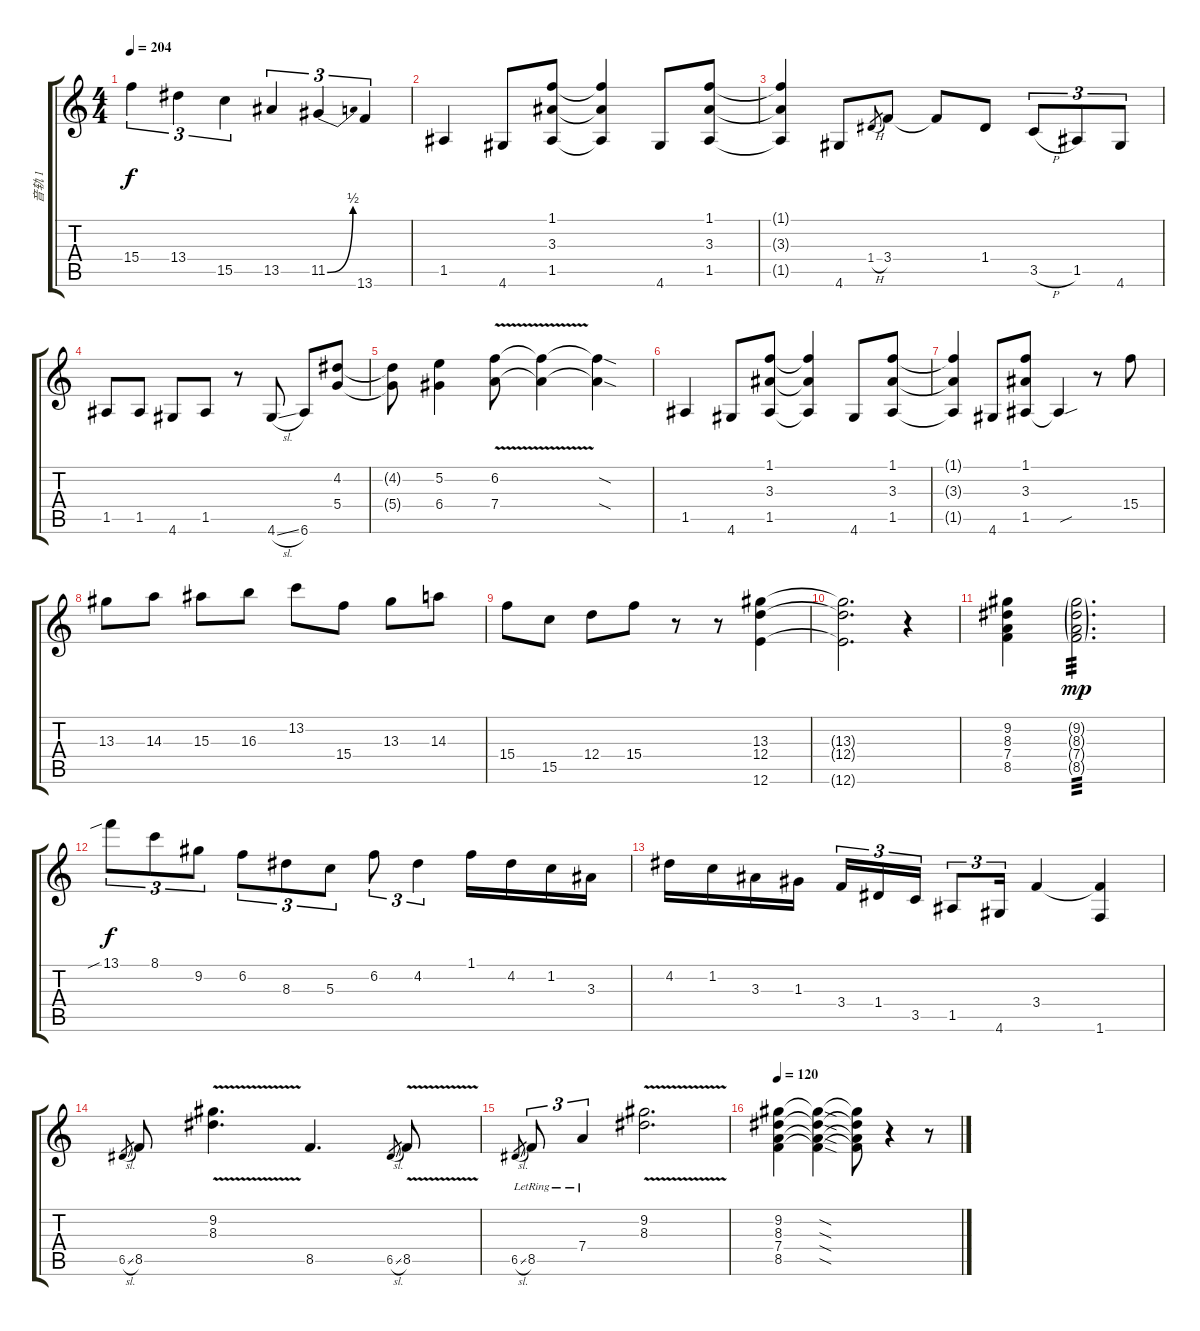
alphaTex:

\track ("音轨 1" "音轨 1") {instrument distortionguitar}
\staff {score tabs}
\tuning (E4 B3 G3 D3 A2 E2) {hide}
\ts (4 4)
\tempo 204
\clef g2
\ks c
15.4.4{tu (3 2) dy f} 13.4.4{tu (3 2)} 15.5.4{tu (3 2)} 13.5.4{tu (3 2)} 11.5{be (bend 0 0 60 2)}.4{tu (3 2)} 13.6.4{tu (3 2)} |
1.5.4 4.6.8 (1.1 3.3 1.5).8 (1.1{t} 3.3{t} 1.5{t}).4 4.6.8 (1.1 3.3 1.5).8 |
(1.1{t} 3.3{t} 1.5{t}).4 4.6.8 1.4{h}.8{gr} 3.4.8 3.4{t}.8 1.4.8 3.5{h}.8{tu (3 2)} 1.5.8{tu (3 2)} 4.6.8{tu (3 2)} |
1.5.8 1.5.8 4.6.8 1.5.8 r.8 4.6{sl}.8 6.6.8 (4.2 5.4).8 |
(4.2{t} 5.4{t}).8 (5.2 6.4).4 (6.2{v} 7.4{v}).8 (6.2{t} 7.4{t}).4 (6.2{sod t} 7.4{sod t}).4 |
1.5.4 4.6.8 (1.1 3.3 1.5).8 (1.1{t} 3.3{t} 1.5{t}).4 4.6.8 (1.1 3.3 1.5).8 |
(1.1{t} 3.3{t} 1.5{t}).4 4.6.8 (1.1 3.3 1.5).8 1.5{sou t}.4 r.8 15.4.8 |
13.3.8 14.3.8 15.3.8 16.3.8 13.2.8 15.4.8 13.3.8 14.3.8 |
15.4.8 15.5.8 12.4.8 15.4.8 r.8 r.8 (13.3 12.4 12.6).4 |
(13.3{t} 12.4{t} 12.6{t}).2{d} r.4 |
(9.2 8.3 7.4 8.5).4 (9.2{g} 8.3{g} 7.4{g} 8.5{g}).2{d tp 3 dy mp} |
13.1{sib}.8{tu (3 2) dy f} 8.1.8{tu (3 2)} 9.2.8{tu (3 2)} 6.2.8{tu (3 2)} 8.3.8{tu (3 2)} 5.3.8{tu (3 2)} 6.2.8{tu (3 2)} 4.2.4{tu (3 2)} 1.1.16 4.2.16 1.2.16 3.3.16 |
4.2.16 1.2.16 3.3.16 1.3.16 3.4.16{tu (3 2)} 1.4.16{tu (3 2)} 3.5.16{tu (3 2)} 1.5.8{tu (3 2)} 4.6.16{tu (3 2)} 3.4.4 (3.4{t} 1.6).4 |
6.5{sl}.8{gr} 8.5.8 (9.2{v} 8.3{v}).4{d} 8.5.4{d} 6.5{sl}.8{gr} 8.5{v}.8 |
6.5{sl}.8{gr} 8.5{lr}.8{tu (3 2) txt ""} 7.4{lr}.4{tu (3 2)} (9.2{v} 8.3{v}).2{d} |
\tempo 120
(9.2 8.3 7.4 8.5).4 (9.2{sod t} 8.3{sod t} 7.4{sod t} 8.5{sod t}).4 (9.2{t} 8.3{t} 7.4{t} 8.5{t}).8 r.4 r.8
